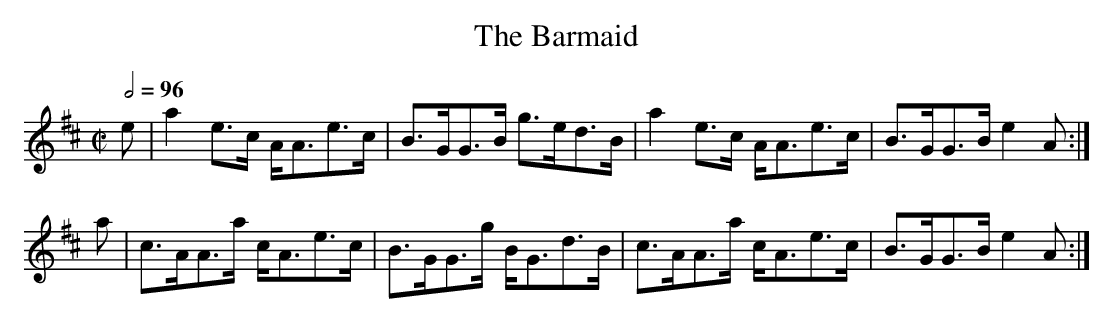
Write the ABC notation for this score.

X:1
T:The Barmaid
M:C|
L:1/8
Q:1/2=96
K:AMix
e|a2 e>c A<Ae>c|B>GG>B g>ed>B|a2 e>c A<Ae>c|B>GG>B e2A:|
a|c>AA>a c<Ae>c|B>GG>g B<Gd>B|c>AA>a c<Ae>c|B>GG>B e2A:|

This one would be mixolydian/dorian/minor pentatonic, except that
the g's are included (to my ears they sound just plain weird, and
they are normally played sharp when the tune is done on fiddle or
accordion).  So it doesn't use the normal hexatonic pitch set.
